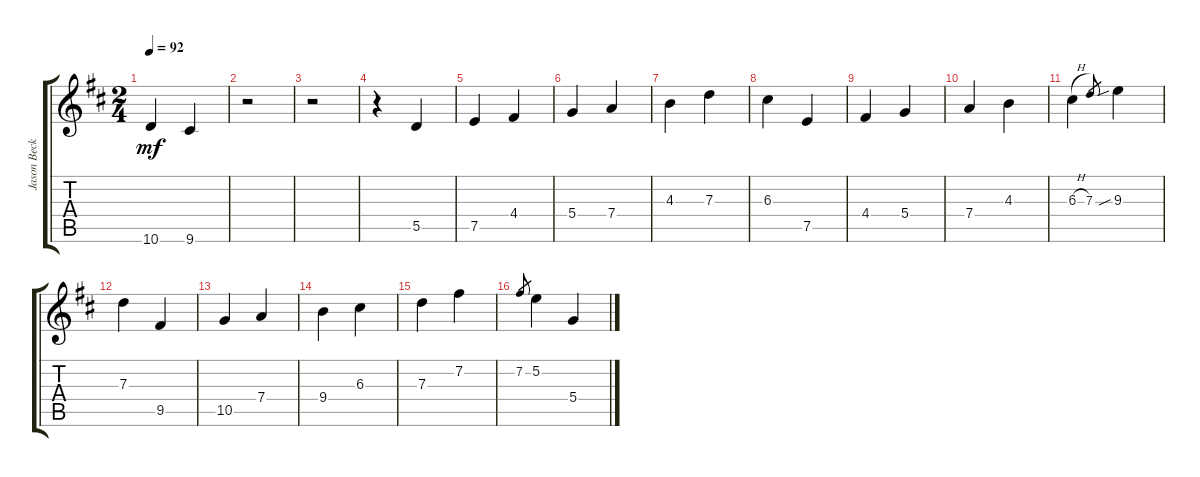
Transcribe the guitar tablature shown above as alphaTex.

\track ("Jason Becker Lead 1" "Jason Beck") {instrument distortionguitar}
\staff {score tabs}
\tuning (E4 B3 G3 D3 A2 E2) {hide}
\ts (2 4)
\tempo 92
\clef g2
\ks d
10.6.4{dy mf} 9.6.4 |
r.2 |
r.2 |
r.4 5.5.4 |
7.5.4 4.4.4 |
5.4.4 7.4.4 |
4.3.4 7.3.4 |
6.3.4 7.5.4 |
4.4.4 5.4.4 |
7.4.4 4.3.4 |
6.3{h}.4 7.3.8{gr} 9.3{sib}.4 |
7.3.4 9.5.4 |
10.5.4 7.4.4 |
9.4.4 6.3.4 |
7.3.4 7.2.4 |
7.2.8{gr} 5.2.4 5.4.4
